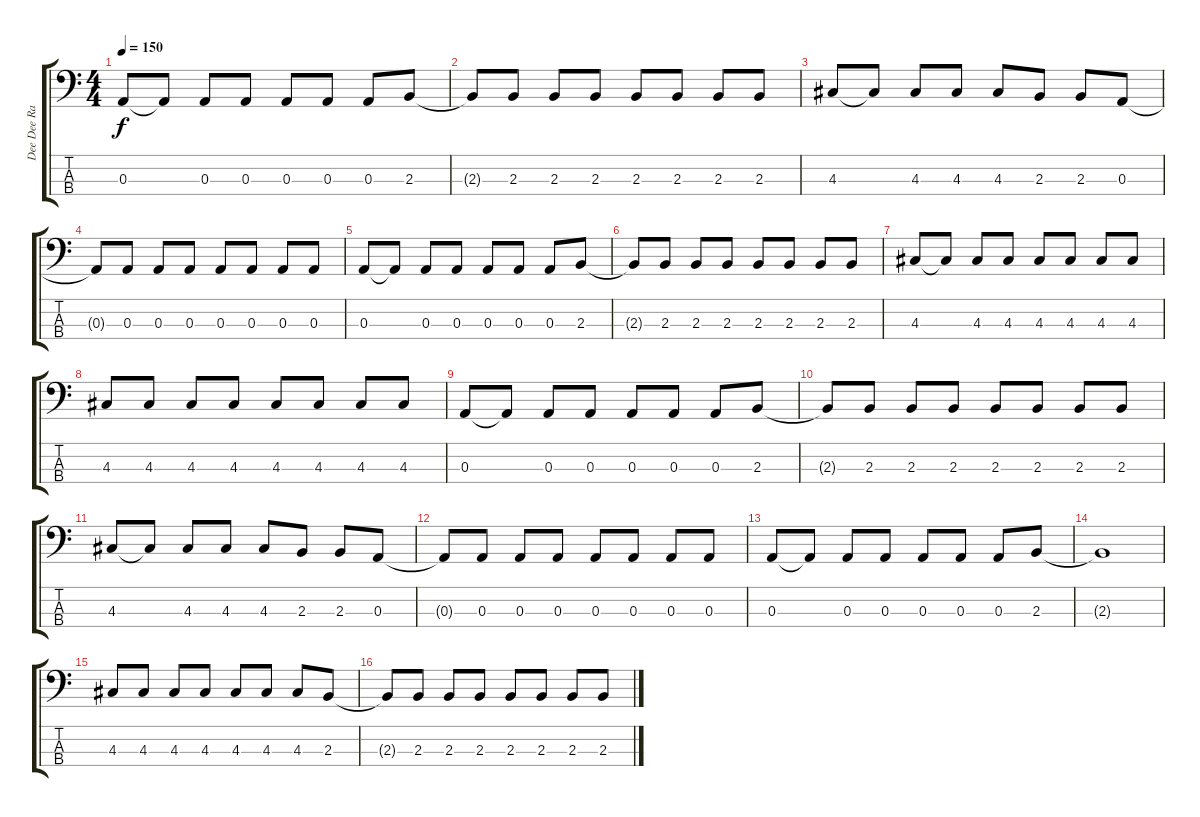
\track ("Dee Dee Ramone - Bass" "Dee Dee Ra") {instrument electricbassfinger}
\staff {score tabs}
\tuning (G2 D2 A1 E1) {hide}
\ts (4 4)
\tempo 150
\clef f4
\ks c
0.3.8{dy f} 0.3{t}.8 0.3.8 0.3.8 0.3.8 0.3.8 0.3.8 2.3.8 |
2.3{t}.8 2.3.8 2.3.8 2.3.8 2.3.8 2.3.8 2.3.8 2.3.8 |
4.3.8 4.3{t}.8 4.3.8 4.3.8 4.3.8 2.3.8 2.3.8 0.3.8 |
0.3{t}.8 0.3.8 0.3.8 0.3.8 0.3.8 0.3.8 0.3.8 0.3.8 |
0.3.8 0.3{t}.8 0.3.8 0.3.8 0.3.8 0.3.8 0.3.8 2.3.8 |
2.3{t}.8 2.3.8 2.3.8 2.3.8 2.3.8 2.3.8 2.3.8 2.3.8 |
4.3.8 4.3{t}.8 4.3.8 4.3.8 4.3.8 4.3.8 4.3.8 4.3.8 |
4.3.8 4.3.8 4.3.8 4.3.8 4.3.8 4.3.8 4.3.8 4.3.8 |
0.3.8 0.3{t}.8 0.3.8 0.3.8 0.3.8 0.3.8 0.3.8 2.3.8 |
2.3{t}.8 2.3.8 2.3.8 2.3.8 2.3.8 2.3.8 2.3.8 2.3.8 |
4.3.8 4.3{t}.8 4.3.8 4.3.8 4.3.8 2.3.8 2.3.8 0.3.8 |
0.3{t}.8 0.3.8 0.3.8 0.3.8 0.3.8 0.3.8 0.3.8 0.3.8 |
0.3.8 0.3{t}.8 0.3.8 0.3.8 0.3.8 0.3.8 0.3.8 2.3.8 |
2.3{t}.1 |
4.3.8 4.3.8 4.3.8 4.3.8 4.3.8 4.3.8 4.3.8 2.3.8 |
2.3{t}.8 2.3.8 2.3.8 2.3.8 2.3.8 2.3.8 2.3.8 2.3.8
